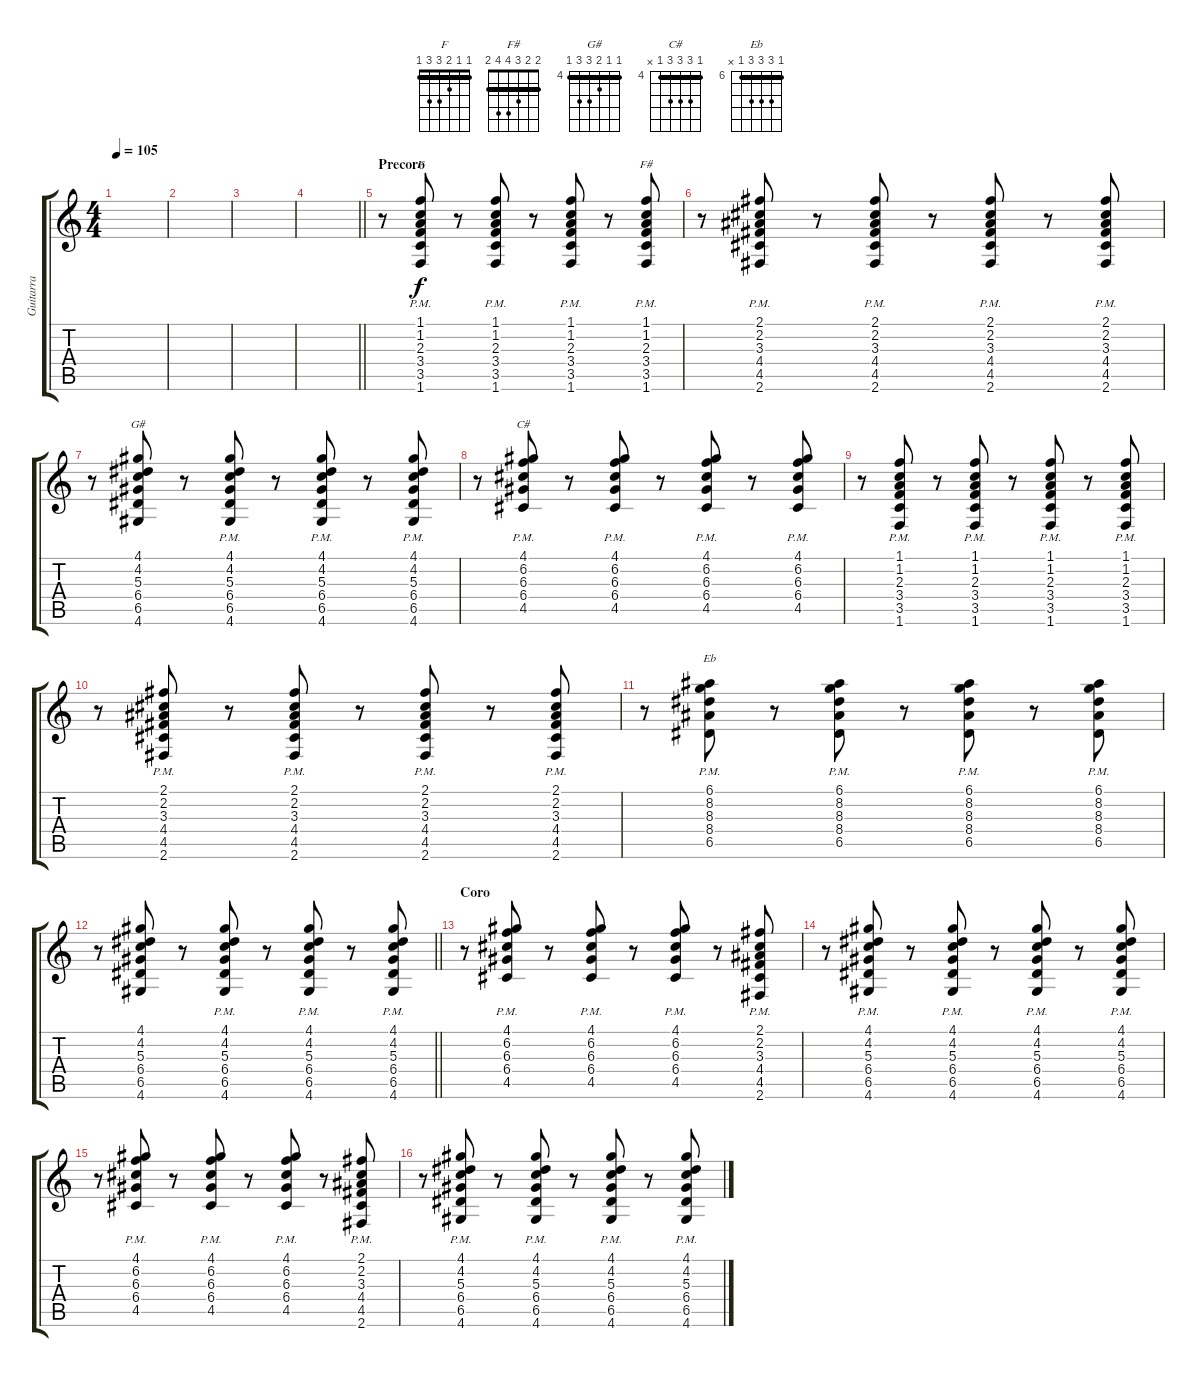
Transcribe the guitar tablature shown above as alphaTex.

\track ("Guitarra" "Guitarra") {instrument electricguitarclean}
\staff {score tabs}
\tuning (E4 B3 G3 D3 A2 E2) {hide}
\chord ("F" 1 1 2 3 3 1) {barre 1}
\chord ("F#" 2 2 3 4 4 2) {barre 2}
\chord ("G#" 4 4 5 6 6 4) {firstfret 4 barre 4}
\chord ("C#" 4 6 6 6 4 x) {firstfret 4 barre 4}
\chord ("Eb" 6 8 8 8 6 x) {firstfret 6 barre 6}
\ts (4 4)
\tempo 105
\clef g2
\ks c
|
|
|
\barLineRight lightlight
|
\section ("" "Precoro")
r.8 (1.1 1.2 2.3 3.4 3.5 1.6{pm}).8{ch "F"} r.8 (1.1 1.2 2.3 3.4 3.5{pm} 1.6).8 r.8 (1.1 1.2 2.3 3.4 3.5{pm} 1.6).8 r.8 (1.1 1.2{pm} 2.3 3.4 3.5 1.6).8{ch "F#"} |
r.8 (2.1 2.2 3.3 4.4 4.5 2.6{pm}).8 r.8 (2.1 2.2 3.3 4.4 4.5{pm} 2.6).8 r.8 (2.1 2.2 3.3 4.4 4.5{pm} 2.6).8 r.8 (2.1{pm} 2.2 3.3 4.4 4.5 2.6).8 |
r.8 (4.1 4.2 5.3 6.4 6.5 4.6).8{ch "G#"} r.8 (4.1 4.2 5.3 6.4 6.5{pm} 4.6).8 r.8 (4.1 4.2 5.3 6.4 6.5{pm} 4.6).8 r.8 (4.1{pm} 4.2 5.3 6.4 6.5 4.6).8 |
r.8 (4.1 6.2{pm} 6.3 6.4 4.5).8{ch "C#"} r.8 (4.1 6.2 6.3 6.4 4.5{pm}).8 r.8 (4.1 6.2 6.3 6.4 4.5{pm}).8 r.8 (4.1{pm} 6.2 6.3 6.4 4.5).8 |
r.8 (1.1 1.2 2.3 3.4 3.5 1.6{pm}).8 r.8 (1.1 1.2 2.3 3.4 3.5{pm} 1.6).8 r.8 (1.1 1.2 2.3 3.4 3.5{pm} 1.6).8 r.8 (1.1 1.2{pm} 2.3 3.4 3.5 1.6).8 |
r.8 (2.1 2.2 3.3 4.4 4.5 2.6{pm}).8 r.8 (2.1 2.2 3.3 4.4 4.5{pm} 2.6).8 r.8 (2.1 2.2 3.3 4.4 4.5{pm} 2.6).8 r.8 (2.1{pm} 2.2 3.3 4.4 4.5 2.6).8 |
r.8 (6.1{pm} 8.2 8.3 8.4 6.5).8{ch "Eb"} r.8 (6.1 8.2 8.3 8.4 6.5{pm}).8 r.8 (6.1 8.2 8.3 8.4 6.5{pm}).8 r.8 (6.1{pm} 8.2 8.3 8.4 6.5).8 |
\barLineRight lightlight
r.8 (4.1 4.2 5.3 6.4 6.5 4.6).8 r.8 (4.1 4.2 5.3 6.4 6.5{pm} 4.6).8 r.8 (4.1 4.2 5.3 6.4 6.5{pm} 4.6).8 r.8 (4.1{pm} 4.2 5.3 6.4 6.5 4.6).8 |
\section ("" "Coro")
r.8 (4.1 6.2{pm} 6.3 6.4 4.5).8 r.8 (4.1 6.2 6.3 6.4 4.5{pm}).8 r.8 (4.1 6.2 6.3 6.4 4.5{pm}).8 r.8 (2.1 2.2{pm} 3.3 4.4 4.5 2.6).8 |
r.8 (4.1{pm} 4.2 5.3 6.4 6.5 4.6).8 r.8 (4.1 4.2 5.3 6.4 6.5{pm} 4.6).8 r.8 (4.1 4.2 5.3 6.4 6.5{pm} 4.6).8 r.8 (4.1{pm} 4.2 5.3 6.4 6.5 4.6).8 |
r.8 (4.1 6.2{pm} 6.3 6.4 4.5).8 r.8 (4.1 6.2 6.3 6.4 4.5{pm}).8 r.8 (4.1 6.2 6.3 6.4 4.5{pm}).8 r.8 (2.1 2.2{pm} 3.3 4.4 4.5 2.6).8 |
r.8 (4.1{pm} 4.2 5.3 6.4 6.5 4.6).8 r.8 (4.1 4.2 5.3 6.4 6.5{pm} 4.6).8 r.8 (4.1 4.2 5.3 6.4 6.5{pm} 4.6).8 r.8 (4.1{pm} 4.2 5.3 6.4 6.5 4.6).8
